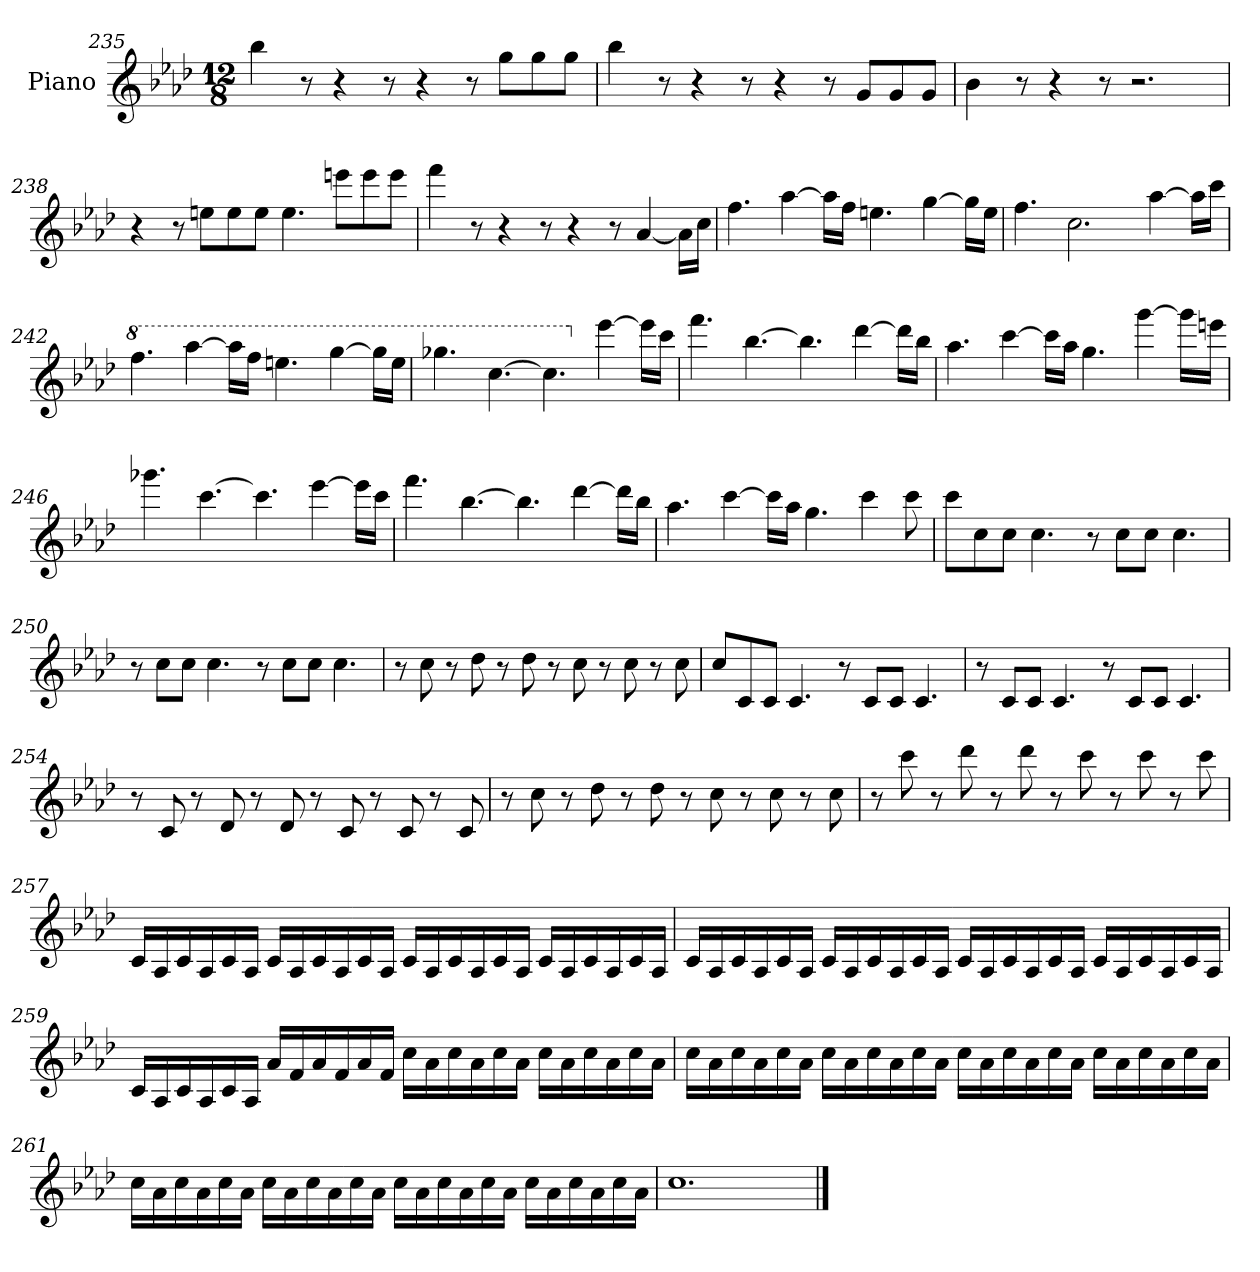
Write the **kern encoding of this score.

**kern
*part1
*staff1
*I"Piano
*I'Pno
*clefG2
*k[b-e-a-d-]
*M12/8
*MM140
=235
4bb-
8r
4r
8r
4r
8r
8gg\L
8gg\
8gg\J
=236
*MM130
4bb-
8r
4r
8r
4r
8r
8g/L
8g/
8g/J
=237
*MM120
4b-
8r
4r
8r
*MM110
2.r
=238
*MM100
4r
8r
*MM90
8een\L
8ee\
8ee\J
4.ee
*MM144
8eeen\L
8eee\
8eee\J
=239
4fff
8r
4r
8r
4r
8r
[4a-
16a-\LL]
16cc\JJ
=240
4.ff
[4aa-
16aa-\LL]
16ff\JJ
4.een
[4gg
16gg\LL]
16ee\JJ
=241
4.ff
2.cc
[4aa-
16aa-\LL]
16ccc\JJ
=242
*8va
4.fff
[4aaa-
16aaa-\LL]
16fff\JJ
4.eeen
[4ggg
16ggg\LL]
16eee\JJ
=243
4.ggg-X
[4.ccc
4.ccc]
*X8va
[4eee-
16eee-\LL]
16ccc\JJ
=244
4.fff
[4.bb-
4.bb-]
[4ddd-
16ddd-\LL]
16bb-\JJ
=245
4.aa-
[4ccc
16ccc\LL]
16aa-\JJ
4.gg
[4ggg
16ggg\LL]
16eeen\JJ
=246
4.ggg-X
[4.ccc
4.ccc]
[4eee-
16eee-\LL]
16ccc\JJ
=247
4.fff
[4.bb-
4.bb-]
[4ddd-
16ddd-\LL]
16bb-\JJ
=248
4.aa-
[4ccc
16ccc\LL]
16aa-\JJ
4.gg
4ccc
8ccc
=249
8ccc\L
8cc\
8cc\J
4.cc
8r
8cc\L
8cc\J
4.cc
=250
8r
8cc\L
8cc\J
4.cc
8r
8cc\L
8cc\J
4.cc
=251
8r
8cc
8r
8dd-
8r
8dd-
8r
8cc
8r
8cc
8r
8cc
=252
8cc/L
8c/
8c/J
4.c
8r
8c/L
8c/J
4.c
=253
8r
8c/L
8c/J
4.c
8r
8c/L
8c/J
4.c
=254
8r
8c
8r
8d-
8r
8d-
8r
8c
8r
8c
8r
8c
=255
8r
8cc
8r
8dd-
8r
8dd-
8r
8cc
8r
8cc
8r
8cc
=256
8r
8ccc
8r
8ddd-
8r
8ddd-
8r
8ccc
8r
8ccc
8r
8ccc
=257
16c/LL
16A-/
16c/
16A-/
16c/
16A-/JJ
16c/LL
16A-/
16c/
16A-/
16c/
16A-/JJ
16c/LL
16A-/
16c/
16A-/
16c/
16A-/JJ
16c/LL
16A-/
16c/
16A-/
16c/
16A-/JJ
=258
16c/LL
16A-/
16c/
16A-/
16c/
16A-/JJ
16c/LL
16A-/
16c/
16A-/
16c/
16A-/JJ
16c/LL
16A-/
16c/
16A-/
16c/
16A-/JJ
16c/LL
16A-/
16c/
16A-/
16c/
16A-/JJ
=259
16c/LL
16A-/
16c/
16A-/
16c/
16A-/JJ
16a-/LL
16f/
16a-/
16f/
16a-/
16f/JJ
16cc\LL
16a-\
16cc\
16a-\
16cc\
16a-\JJ
16cc\LL
16a-\
16cc\
16a-\
16cc\
16a-\JJ
=260
16cc\LL
16a-\
16cc\
16a-\
16cc\
16a-\JJ
16cc\LL
16a-\
16cc\
16a-\
16cc\
16a-\JJ
16cc\LL
16a-\
16cc\
16a-\
16cc\
16a-\JJ
16cc\LL
16a-\
16cc\
16a-\
16cc\
16a-\JJ
=261
16cc\LL
16a-\
16cc\
16a-\
16cc\
16a-\JJ
16cc\LL
16a-\
16cc\
16a-\
16cc\
16a-\JJ
16cc\LL
16a-\
16cc\
16a-\
16cc\
16a-\JJ
16cc\LL
16a-\
16cc\
16a-\
16cc\
16a-\JJ
=262
1.cc
==
*-
